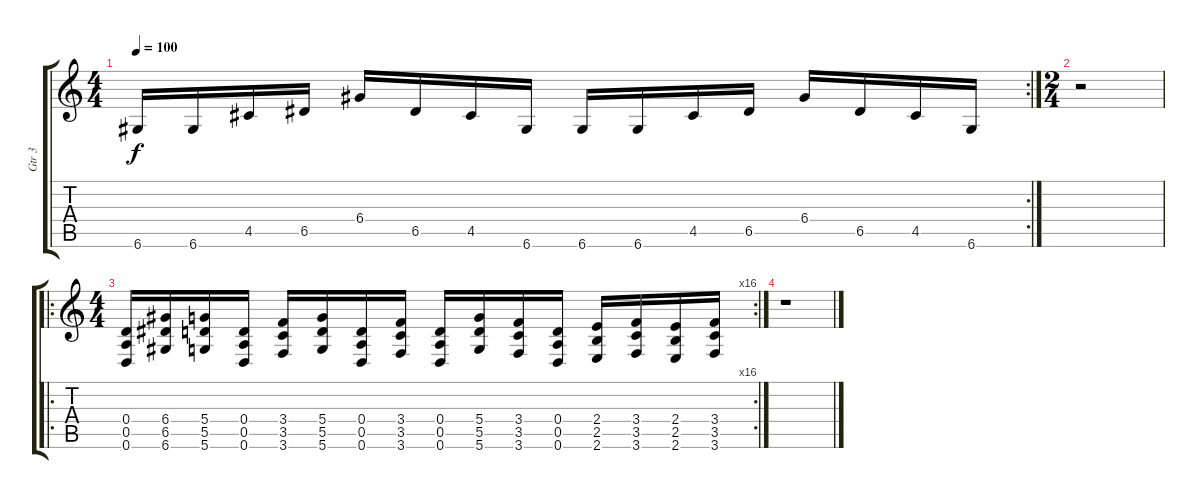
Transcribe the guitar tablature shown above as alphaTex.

\track ("Gtr 3" "Gtr 3") {instrument overdrivenguitar}
\staff {score tabs}
\tuning (E4 B3 G3 D3 A2 D2) {hide}
\rc 2
\ts (4 4)
\tempo 100
\clef g2
\ks c
6.6.16{dy f} 6.6.16 4.5.16 6.5.16 6.4.16 6.5.16 4.5.16 6.6.16 6.6.16 6.6.16 4.5.16 6.5.16 6.4.16 6.5.16 4.5.16 6.6.16 |
\ts (2 4)
r.2 |
\ro
\rc 16
\ts (4 4)
(0.4 0.5 0.6).16{balance 8} (6.4 6.5 6.6).16 (5.4 5.5 5.6).16 (0.4 0.5 0.6).16 (3.4 3.5 3.6).16 (5.4 5.5 5.6).16 (0.4 0.5 0.6).16 (3.4 3.5 3.6).16 (0.4 0.5 0.6).16 (5.4 5.5 5.6).16 (3.4 3.5 3.6).16 (0.4 0.5 0.6).16 (2.4 2.5 2.6).16 (3.4 3.5 3.6).16 (2.4 2.5 2.6).16 (3.4 3.5 3.6).16 |
r.1
